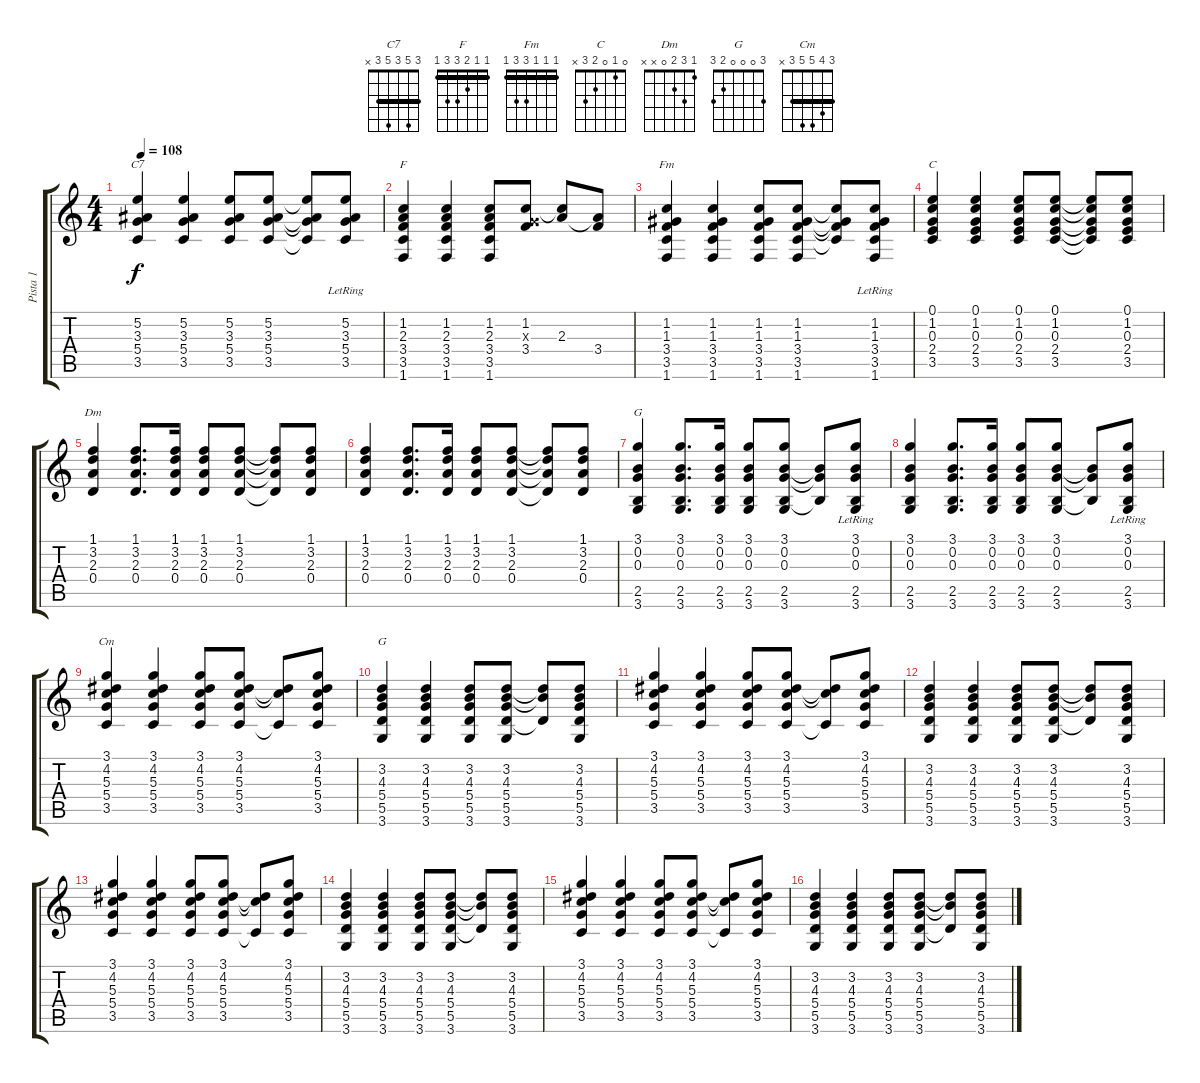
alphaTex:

\track ("Pista 1" "Pista 1") {instrument electricguitarclean}
\staff {score tabs}
\tuning (E4 B3 G3 D3 A2 E2) {hide}
\chord ("C7" 3 5 3 5 3 x) {barre 3}
\chord ("F" 1 1 2 3 3 1) {barre 1}
\chord ("Fm" 1 1 1 3 3 1) {barre 1}
\chord ("C" 0 1 0 2 3 x)
\chord ("Dm" 1 3 2 0 x x)
\chord ("G" 3 3 4 5 5 3) {barre 3}
\chord ("Cm" 3 4 5 5 3 x) {barre 3}
\chord ("G" 3 0 0 0 2 3)
\ts (4 4)
\tempo 108
\clef g2
\ks c
(5.2 3.3 5.4 3.5).4{ch "C7" dy f} (5.2 3.3 5.4 3.5).4 (5.2 3.3 5.4 3.5).8 (5.2 3.3 5.4 3.5).8 (5.2{t} 3.3{t} 5.4{t} 3.5{t}).8 (5.2 3.3{lr} 5.4 3.5).8 |
(1.2 2.3 3.4 3.5 1.6).4{ch "F"} (1.2 2.3 3.4 3.5 1.6).4 (1.2 2.3 3.4 3.5 1.6).8 (1.2 0.3{x} 3.4).8 (1.2{t} 2.3).8 (2.3{t} 3.4).8 |
(1.2 1.3 3.4 3.5 1.6).4{ch "Fm"} (1.2 1.3 3.4 3.5 1.6).4 (1.2 1.3 3.4 3.5 1.6).8 (1.2 1.3 3.4 3.5 1.6).8 (1.2{t} 1.3{t} 3.4{t} 3.5{t}).8 (1.2 1.3{lr} 3.4 3.5 1.6).8 |
(0.1 1.2 0.3 2.4 3.5).4{ch "C"} (0.1 1.2 0.3 2.4 3.5).4 (0.1 1.2 0.3 2.4 3.5).8 (0.1 1.2 0.3 2.4 3.5).8 (0.1{t} 1.2{t} 0.3{t} 2.4{t} 3.5{t}).8 (0.1 1.2 0.3 2.4 3.5).8 |
(1.1 3.2 2.3 0.4).4{ch "Dm"} (1.1 3.2 2.3 0.4).8{d} (1.1 3.2 2.3 0.4).16 (1.1 3.2 2.3 0.4).8 (1.1 3.2 2.3 0.4).8 (1.1{t} 3.2{t} 2.3{t} 0.4{t}).8 (1.1 3.2 2.3 0.4).8 |
(1.1 3.2 2.3 0.4).4 (1.1 3.2 2.3 0.4).8{d} (1.1 3.2 2.3 0.4).16 (1.1 3.2 2.3 0.4).8 (1.1 3.2 2.3 0.4).8 (1.1{t} 3.2{t} 2.3{t} 0.4{t}).8 (1.1 3.2 2.3 0.4).8 |
(3.1 0.2 0.3 2.5 3.6).4{ch "G"} (3.1 0.2 0.3 2.5 3.6).8{d} (3.1 0.2 0.3 2.5 3.6).16 (3.1 0.2 0.3 2.5 3.6).8 (3.1 0.2 0.3 2.5 3.6).8 (0.2{t} 0.3{t} 2.5{t}).8 (3.1 0.2 0.3{lr} 2.5 3.6).8 |
(3.1 0.2 0.3 2.5 3.6).4 (3.1 0.2 0.3 2.5 3.6).8{d} (3.1 0.2 0.3 2.5 3.6).16 (3.1 0.2 0.3 2.5 3.6).8 (3.1 0.2 0.3 2.5 3.6).8 (0.2{t} 0.3{t} 2.5{t}).8 (3.1 0.2 0.3{lr} 2.5 3.6).8 |
(3.1 4.2 5.3 5.4 3.5).4{ch "Cm"} (3.1 4.2 5.3 5.4 3.5).4 (3.1 4.2 5.3 5.4 3.5).8 (3.1 4.2 5.3 5.4 3.5).8 (4.2{t} 5.3{t} 3.5{t}).8 (3.1 4.2 5.3 5.4 3.5).8 |
(3.2 4.3 5.4 5.5 3.6).4{ch "G"} (3.2 4.3 5.4 5.5 3.6).4 (3.2 4.3 5.4 5.5 3.6).8 (3.2 4.3 5.4 5.5 3.6).8 (3.2{t} 4.3{t} 5.5{t}).8 (3.2 4.3 5.4 5.5 3.6).8 |
(3.1 4.2 5.3 5.4 3.5).4 (3.1 4.2 5.3 5.4 3.5).4 (3.1 4.2 5.3 5.4 3.5).8 (3.1 4.2 5.3 5.4 3.5).8 (4.2{t} 5.3{t} 3.5{t}).8 (3.1 4.2 5.3 5.4 3.5).8 |
(3.2 4.3 5.4 5.5 3.6).4 (3.2 4.3 5.4 5.5 3.6).4 (3.2 4.3 5.4 5.5 3.6).8 (3.2 4.3 5.4 5.5 3.6).8 (3.2{t} 4.3{t} 5.5{t}).8 (3.2 4.3 5.4 5.5 3.6).8 |
(3.1 4.2 5.3 5.4 3.5).4 (3.1 4.2 5.3 5.4 3.5).4 (3.1 4.2 5.3 5.4 3.5).8 (3.1 4.2 5.3 5.4 3.5).8 (4.2{t} 5.3{t} 3.5{t}).8 (3.1 4.2 5.3 5.4 3.5).8 |
(3.2 4.3 5.4 5.5 3.6).4 (3.2 4.3 5.4 5.5 3.6).4 (3.2 4.3 5.4 5.5 3.6).8 (3.2 4.3 5.4 5.5 3.6).8 (3.2{t} 4.3{t} 5.5{t}).8 (3.2 4.3 5.4 5.5 3.6).8 |
(3.1 4.2 5.3 5.4 3.5).4 (3.1 4.2 5.3 5.4 3.5).4 (3.1 4.2 5.3 5.4 3.5).8 (3.1 4.2 5.3 5.4 3.5).8 (4.2{t} 5.3{t} 3.5{t}).8 (3.1 4.2 5.3 5.4 3.5).8 |
(3.2 4.3 5.4 5.5 3.6).4 (3.2 4.3 5.4 5.5 3.6).4 (3.2 4.3 5.4 5.5 3.6).8 (3.2 4.3 5.4 5.5 3.6).8 (3.2{t} 4.3{t} 5.5{t}).8 (3.2 4.3 5.4 5.5 3.6).8
